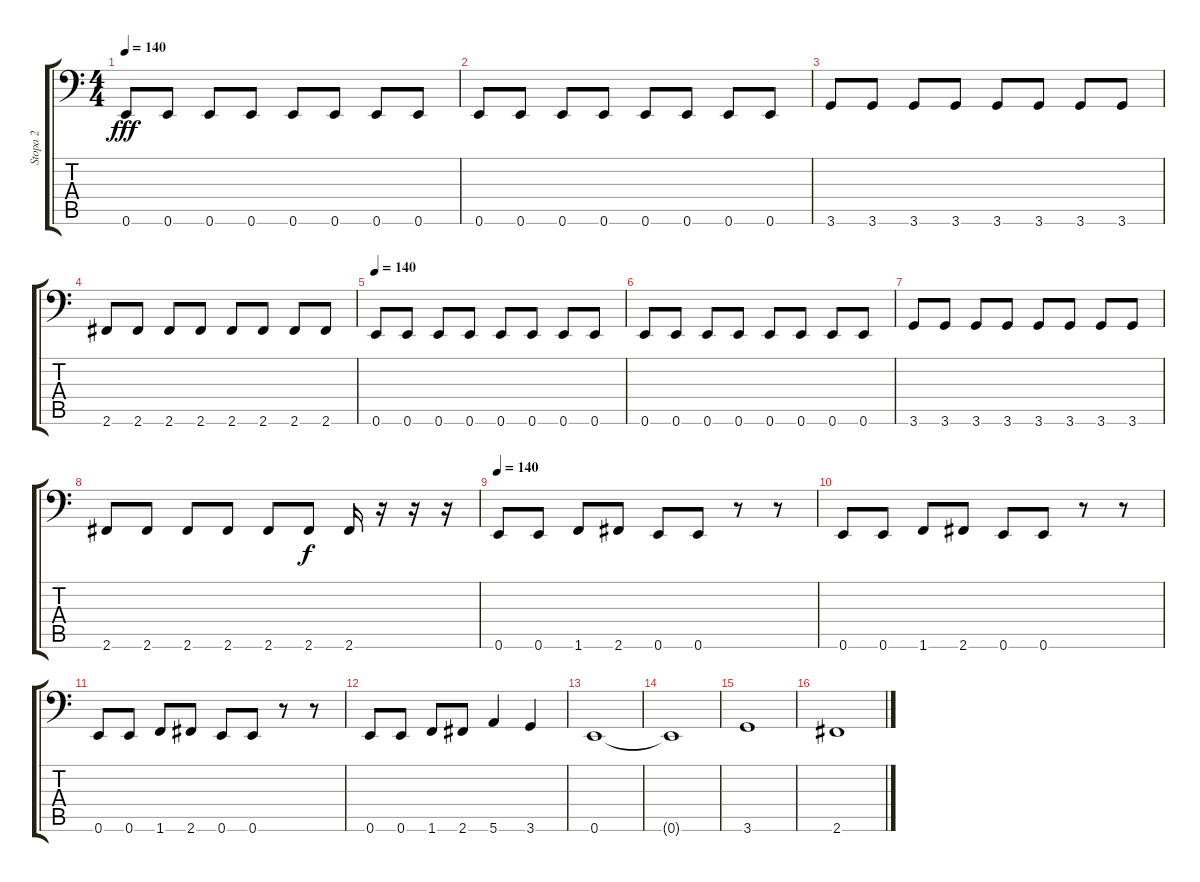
\track ("Stopa 2" "Stopa 2") {instrument electricbasspick}
\staff {score tabs}
\tuning (E3 B2 G2 D2 A1 E1) {hide}
\ts (4 4)
\tempo 140
\clef f4
\ks c
0.6.8{dy fff volume 16 balance 8 instrument electricbasspick} 0.6.8 0.6.8 0.6.8 0.6.8 0.6.8 0.6.8 0.6.8 |
0.6.8 0.6.8 0.6.8 0.6.8 0.6.8 0.6.8 0.6.8 0.6.8 |
3.6.8 3.6.8 3.6.8 3.6.8 3.6.8 3.6.8 3.6.8 3.6.8 |
2.6.8 2.6.8 2.6.8 2.6.8 2.6.8 2.6.8 2.6.8 2.6.8 |
\tempo 140
0.6.8{volume 16 balance 8 instrument electricbasspick} 0.6.8 0.6.8 0.6.8 0.6.8 0.6.8 0.6.8 0.6.8 |
0.6.8 0.6.8 0.6.8 0.6.8 0.6.8 0.6.8 0.6.8 0.6.8 |
3.6.8 3.6.8 3.6.8 3.6.8 3.6.8 3.6.8 3.6.8 3.6.8 |
2.6.8 2.6.8 2.6.8 2.6.8 2.6.8 2.6.8{dy f} 2.6.16 r.16 r.16 r.16 |
\tempo 140
0.6.8{volume 16 instrument electricbasspick} 0.6.8 1.6.8 2.6.8 0.6.8 0.6.8 r.8 r.8 |
0.6.8{volume 16 instrument electricbasspick} 0.6.8 1.6.8 2.6.8 0.6.8 0.6.8 r.8 r.8 |
0.6.8{volume 16 instrument electricbasspick} 0.6.8 1.6.8 2.6.8 0.6.8 0.6.8 r.8 r.8 |
0.6.8{volume 16 instrument electricbasspick} 0.6.8 1.6.8 2.6.8 5.6.4 3.6.4 |
0.6.1 |
0.6{t}.1 |
3.6.1 |
2.6.1
